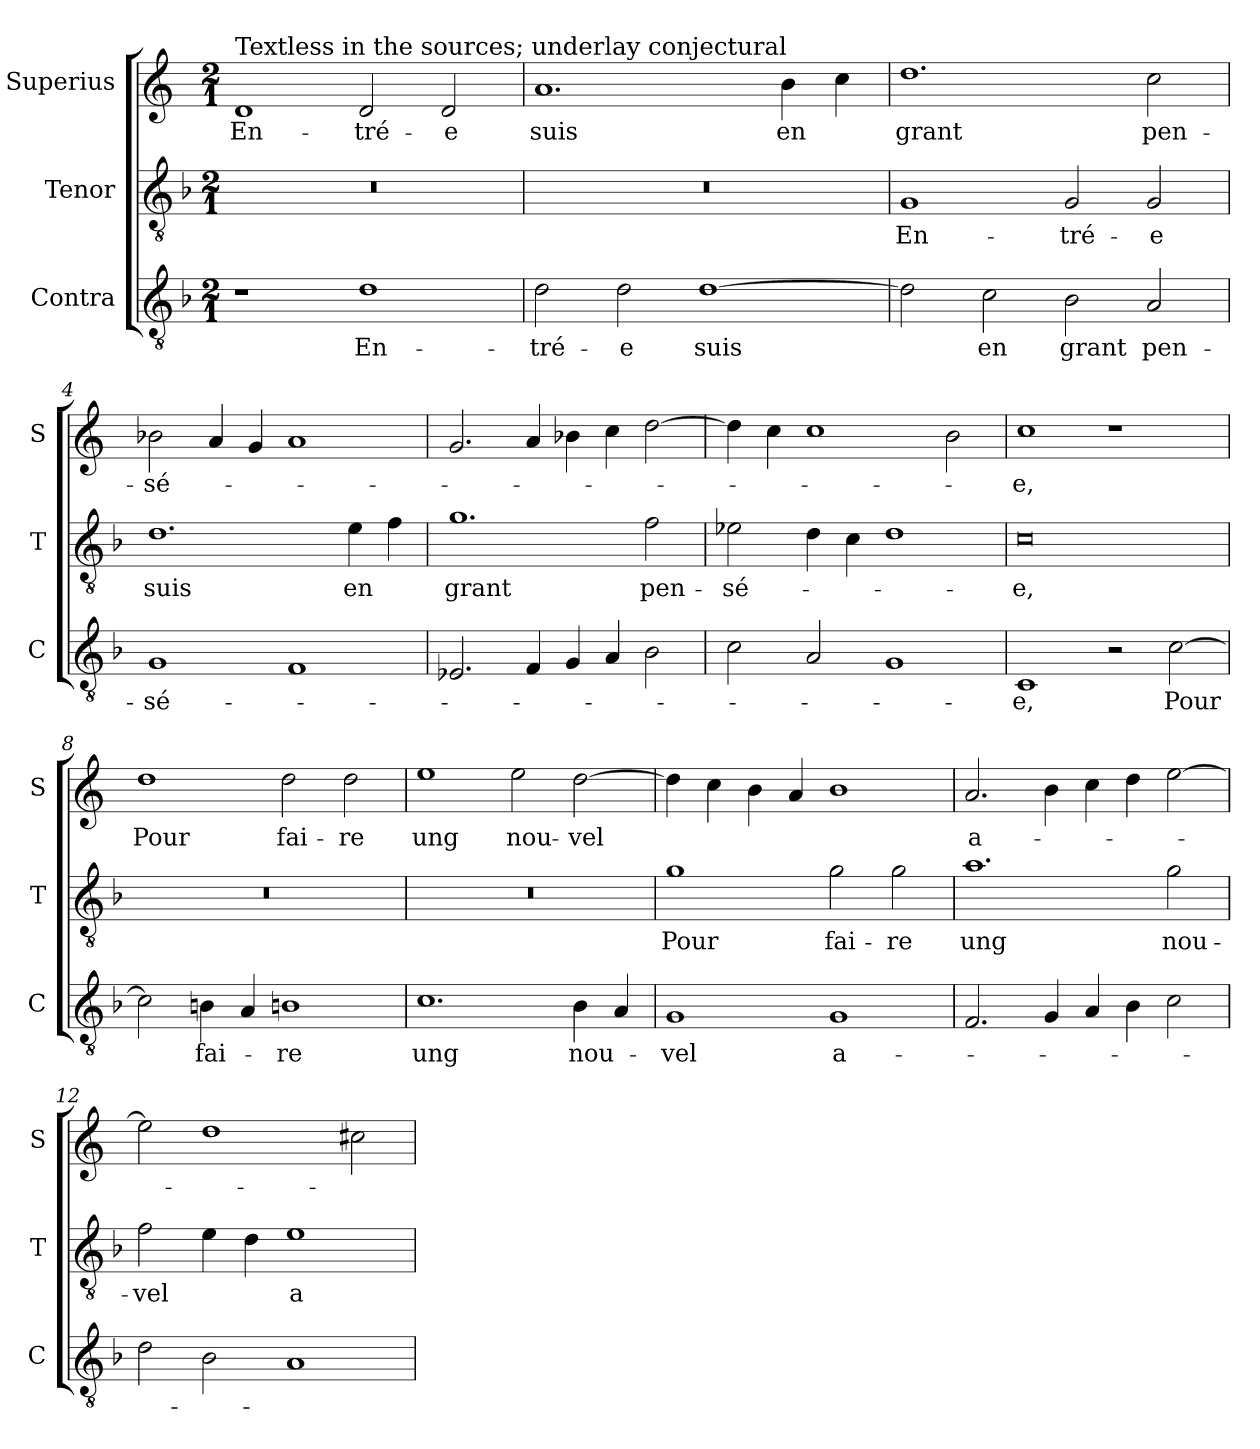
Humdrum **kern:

**kern	**text	**kern	**text	**kern	**text
*part3	*part3	*part2	*part2	*part1	*part1
*staff3	*staff3	*staff2	*staff2	*staff1	*staff1
*I"Contra	*	*I"Tenor	*	*I"Superius	*
*I'C	*	*I'T	*	*I'S	*
*clefGv2	*	*clefGv2	*	*clefG2	*
*k[b-]	*	*k[b-]	*	*k[]	*
*M2/1	*	*M2/1	*	*M2/1	*
=1	=1	=1	=1	=1	=1
!	!	!	!	!LO:TX:a:t=Textless in the sources; underlay conjectural	!
1r	.	0r	.	1d	En-
1d	En-	.	.	2d/	-tré-
.	.	.	.	2d/	-e
=2	=2	=2	=2	=2	=2
2d\	-tré-	0r	.	1.a	suis
2d\	-e	.	.	.	.
[1d	suis	.	.	.	.
.	.	.	.	4b\	en
.	.	.	.	4cc\	.
=3	=3	=3	=3	=3	=3
2d\]	.	1G	En-	1.dd	grant
2c\	en	.	.	.	.
2B-\	grant	2G/	-tré-	.	.
2A	pen-	2G/	-e	2cc\	pen-
=4	=4	=4	=4	=4	=4
1G	-sé-	1.d	suis	2b-X\	-sé-
.	.	.	.	4a/	.
.	.	.	.	4g/	.
1F	.	.	.	1a	.
.	.	4e\	en	.	.
.	.	4f\	.	.	.
=5	=5	=5	=5	=5	=5
2.E-X	.	1.g	grant	2.g/	.
4F	.	.	.	4a/	.
4G	.	.	.	4b-X\	.
4A	.	.	.	4cc\	.
2B-\	.	2f\	pen-	[2dd\	.
=6	=6	=6	=6	=6	=6
2c\	.	2e-X\	sé-	4dd\]	.
.	.	.	.	4cc\	.
2A	.	4d\	.	1cc	.
.	.	4c\	.	.	.
1G	.	1d	.	.	.
.	.	.	.	2b\	.
=7	=7	=7	=7	=7	=7
1C	-e,	0c	-e,	1cc	-e,
2r	.	.	.	1r	.
[2c\	Pour	.	.	.	.
=8	=8	=8	=8	=8	=8
2c\]	.	0r	.	1dd	Pour
4Bn\	fai-	.	.	.	.
4A	.	.	.	.	.
1Bn	-re	.	.	2dd\	fai-
.	.	.	.	2dd\	-re
=9	=9	=9	=9	=9	=9
1.c	ung	0r	.	1ee	ung
.	.	.	.	2ee\	nou-
4B-\	nou-	.	.	[2dd\	-vel
4A	.	.	.	.	.
=10	=10	=10	=10	=10	=10
1G	-vel	1g	Pour	4dd\]	.
.	.	.	.	4cc\	.
.	.	.	.	4b\	.
.	.	.	.	4a/	.
1G	a-	2g\	fai-	1b	.
.	.	2g\	-re	.	.
=11	=11	=11	=11	=11	=11
2.F	.	1.a	ung	2.a/	a-
4G	.	.	.	4b\	.
4A	.	.	.	4cc\	.
4B-\	.	.	.	4dd\	.
2c\	.	2g\	nou-	[2ee\	.
=12	=12	=12	=12	=12	=12
2d\	.	2f\	-vel	2ee\]	.
2B-\	.	4e\	.	1dd	.
.	.	4d\	.	.	.
1A	.	1e	a-	.	.
.	.	.	.	2cc#X\	.
=	=	=	=	=	=
*-	*-	*-	*-	*-	*-
